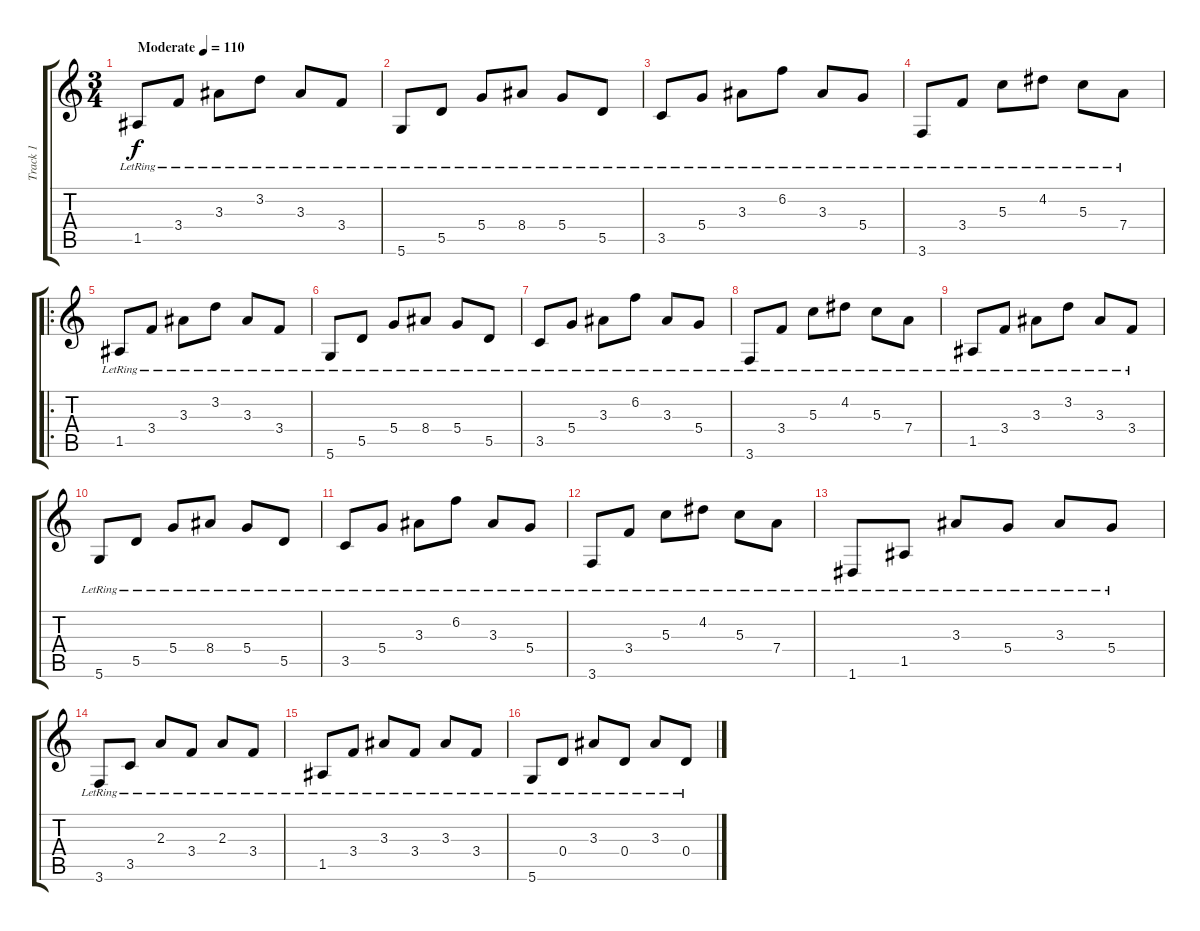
\track ("Track 1" "Track 1") {instrument acousticguitarsteel}
\staff {score tabs}
\tuning (E4 B3 G3 D3 A2 D2) {hide}
\ts (3 4)
\tempo (110 "Moderate")
\clef g2
\ks c
1.5{lr}.8{dy f instrument acousticguitarsteel} 3.4{lr}.8 3.3{lr}.8 3.2{lr}.8 3.3{lr}.8 3.4{lr}.8 |
5.6{lr}.8 5.5{lr}.8 5.4{lr}.8 8.4{lr}.8 5.4{lr}.8 5.5{lr}.8 |
3.5{lr}.8 5.4{lr}.8 3.3{lr}.8 6.2{lr}.8 3.3{lr}.8 5.4{lr}.8 |
3.6{lr}.8 3.4{lr}.8 5.3{lr}.8 4.2{lr}.8 5.3{lr}.8 7.4{lr}.8 |
\ro
1.5{lr}.8 3.4{lr}.8 3.3{lr}.8 3.2{lr}.8 3.3{lr}.8 3.4{lr}.8 |
5.6{lr}.8 5.5{lr}.8 5.4{lr}.8 8.4{lr}.8 5.4{lr}.8 5.5{lr}.8 |
3.5{lr}.8 5.4{lr}.8 3.3{lr}.8 6.2{lr}.8 3.3{lr}.8 5.4{lr}.8 |
3.6{lr}.8 3.4{lr}.8 5.3{lr}.8 4.2{lr}.8 5.3{lr}.8 7.4{lr}.8 |
1.5{lr}.8 3.4{lr}.8 3.3{lr}.8 3.2{lr}.8 3.3{lr}.8 3.4{lr}.8 |
5.6{lr}.8 5.5{lr}.8 5.4{lr}.8 8.4{lr}.8 5.4{lr}.8 5.5{lr}.8 |
3.5{lr}.8 5.4{lr}.8 3.3{lr}.8 6.2{lr}.8 3.3{lr}.8 5.4{lr}.8 |
3.6{lr}.8 3.4{lr}.8 5.3{lr}.8 4.2{lr}.8 5.3{lr}.8 7.4{lr}.8 |
1.6{lr}.8 1.5{lr}.8 3.3{lr}.8 5.4{lr}.8 3.3{lr}.8 5.4{lr}.8 |
3.6{lr}.8 3.5{lr}.8 2.3{lr}.8 3.4{lr}.8 2.3{lr}.8 3.4{lr}.8 |
1.5{lr}.8 3.4{lr}.8 3.3{lr}.8 3.4{lr}.8 3.3{lr}.8 3.4{lr}.8 |
5.6{lr}.8 0.4{lr}.8 3.3{lr}.8 0.4{lr}.8 3.3{lr}.8 0.4{lr}.8
